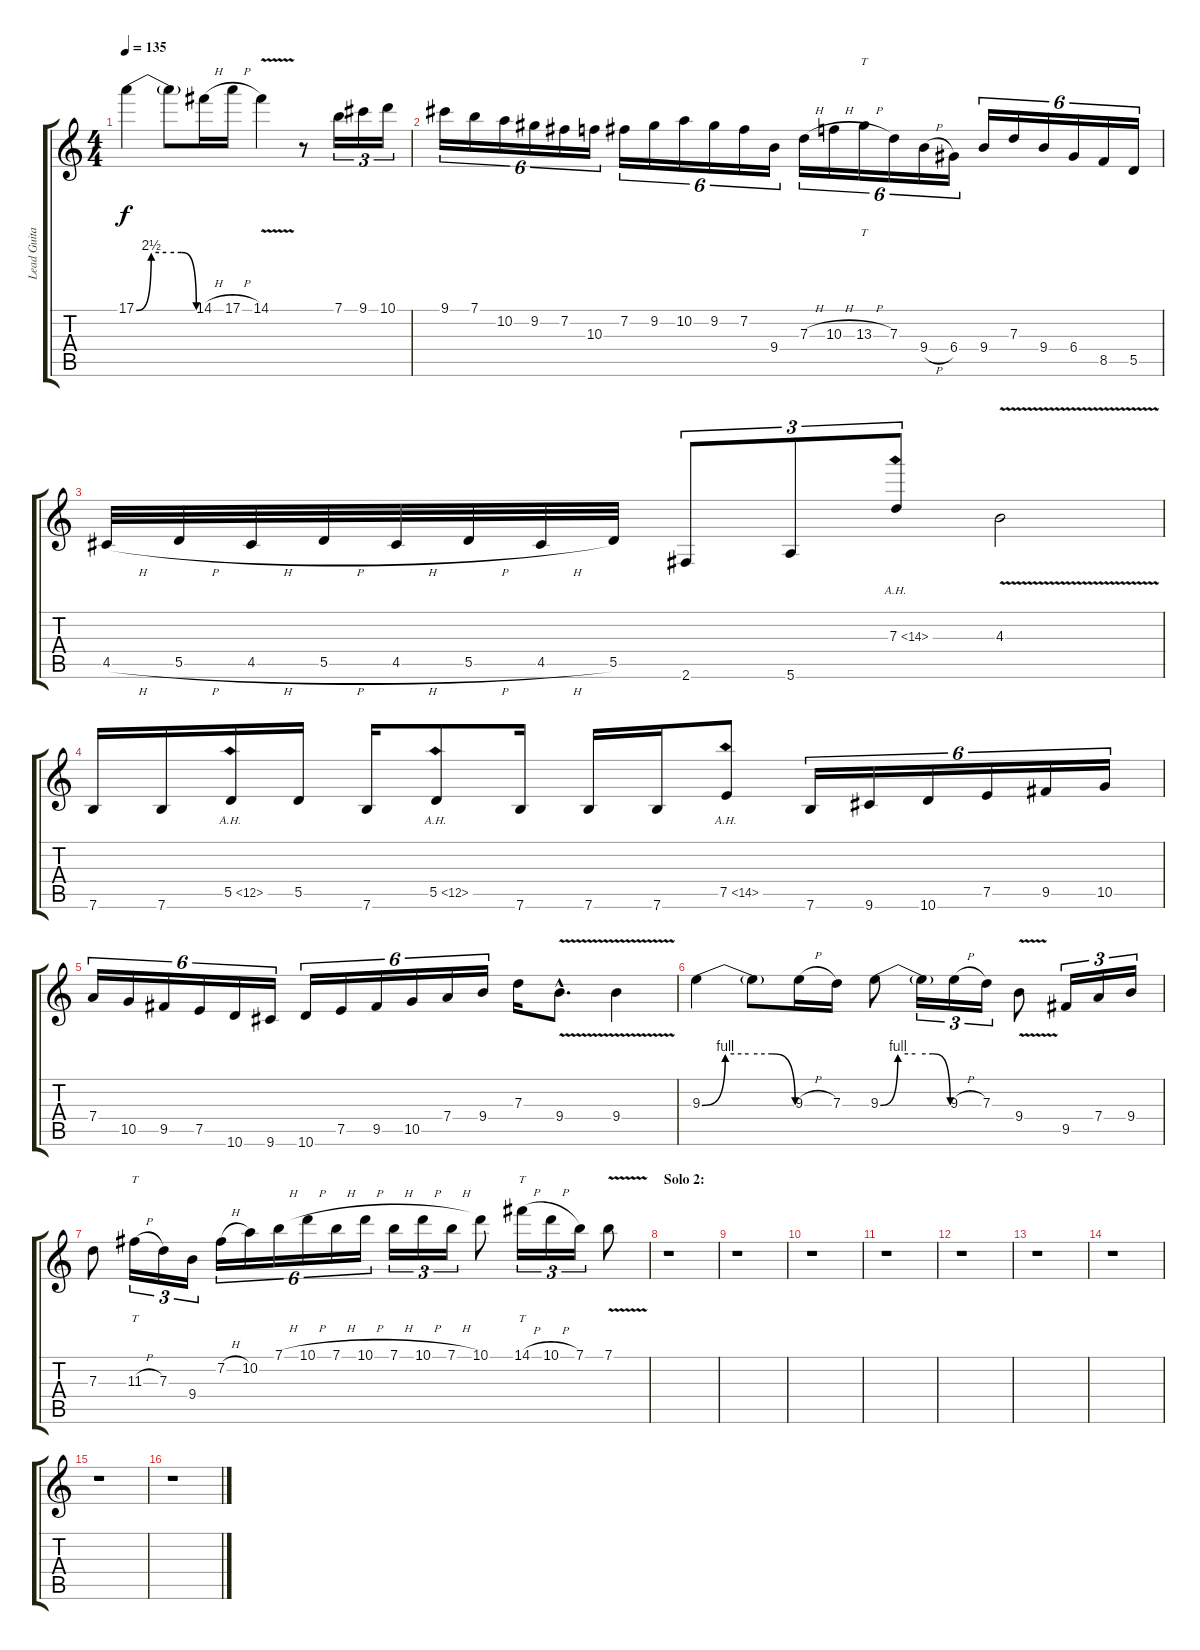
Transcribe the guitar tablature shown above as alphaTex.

\track ("Lead Guitar 1" "Lead Guita") {instrument distortionguitar}
\staff {score tabs}
\tuning (E4 B3 G3 D3 A2 E2) {hide}
\ts (4 4)
\tempo 135
\clef g2
\ks c
17.1{be (custom 0 0 15 10 30 10 45 10 60 0)}.4{dy f} 17.1{t}.8 14.1{h}.16 17.1{h}.16 14.1{v}.4 r.8 7.1.16{tu (3 2)} 9.1.16{tu (3 2)} 10.1.16{tu (3 2)} |
9.1.16{tu (6 4)} 7.1.16{tu (6 4)} 10.2.16{tu (6 4)} 9.2.16{tu (6 4)} 7.2.16{tu (6 4)} 10.3.16{tu (6 4)} 7.2.16{tu (6 4)} 9.2.16{tu (6 4)} 10.2.16{tu (6 4)} 9.2.16{tu (6 4)} 7.2.16{tu (6 4)} 9.4.16{tu (6 4)} 7.3{h}.16{tu (6 4)} 10.3{h}.16{tu (6 4)} 13.3{h}.16{tt tu (6 4)} 7.3.16{tu (6 4)} 9.4{h}.16{tu (6 4)} 6.4.16{tu (6 4)} 9.4.16{tu (6 4)} 7.3.16{tu (6 4)} 9.4.16{tu (6 4)} 6.4.16{tu (6 4)} 8.5.16{tu (6 4)} 5.5.16{tu (6 4)} |
4.5{h}.32 5.5{h}.32 4.5{h}.32 5.5{h}.32 4.5{h}.32 5.5{h}.32 4.5{h}.32 5.5.32 2.6.8{tu (3 2)} 5.6.8{tu (3 2)} 7.3{ah 7}.8{tu (3 2)} 4.3{v}.2 |
7.6.16 7.6.16 5.5{ah 7}.16 5.5.16 7.6.16 5.5{ah 7}.8 7.6.16 7.6.16 7.6.16 7.5{ah 7}.8 7.6.16{tu (6 4)} 9.6.16{tu (6 4)} 10.6.16{tu (6 4)} 7.5.16{tu (6 4)} 9.5.16{tu (6 4)} 10.5.16{tu (6 4)} |
7.4.16{tu (6 4)} 10.5.16{tu (6 4)} 9.5.16{tu (6 4)} 7.5.16{tu (6 4)} 10.6.16{tu (6 4)} 9.6.16{tu (6 4)} 10.6.16{tu (6 4)} 7.5.16{tu (6 4)} 9.5.16{tu (6 4)} 10.5.16{tu (6 4)} 7.4.16{tu (6 4)} 9.4.16{tu (6 4)} 7.3.16 9.4{v hac}.8{d} 9.4{v}.4 |
9.3{be (custom 0 0 15 4 30 4 45 4 60 0)}.4 9.3{t}.8 9.3{h}.16 7.3.16 9.3{be (custom 0 0 15 4 30 4 45 4 60 0)}.8 9.3{t}.16{tu (3 2)} 9.3{h}.16{tu (3 2)} 7.3.16{tu (3 2)} 9.4{v}.8 9.5.16{tu (3 2)} 7.4.16{tu (3 2)} 9.4.16{tu (3 2)} |
7.3.8 11.3{h}.16{tt tu (3 2)} 7.3.16{tu (3 2)} 9.4.16{tu (3 2)} 7.2{h}.16{tu (6 4)} 10.2.16{tu (6 4)} 7.1{h}.16{tu (6 4)} 10.1{h}.16{tu (6 4)} 7.1{h}.16{tu (6 4)} 10.1{h}.16{tu (6 4)} 7.1{h}.16{tu (3 2)} 10.1{h}.16{tu (3 2)} 7.1{h}.16{tu (3 2)} 10.1.8 14.1{h}.16{tt tu (3 2)} 10.1{h}.16{tu (3 2)} 7.1.16{tu (3 2)} 7.1{v}.8 |
\section ("" "Solo 2:")
r.1 |
r.1 |
r.1 |
r.1 |
r.1 |
r.1 |
r.1 |
r.1 |
r.1
